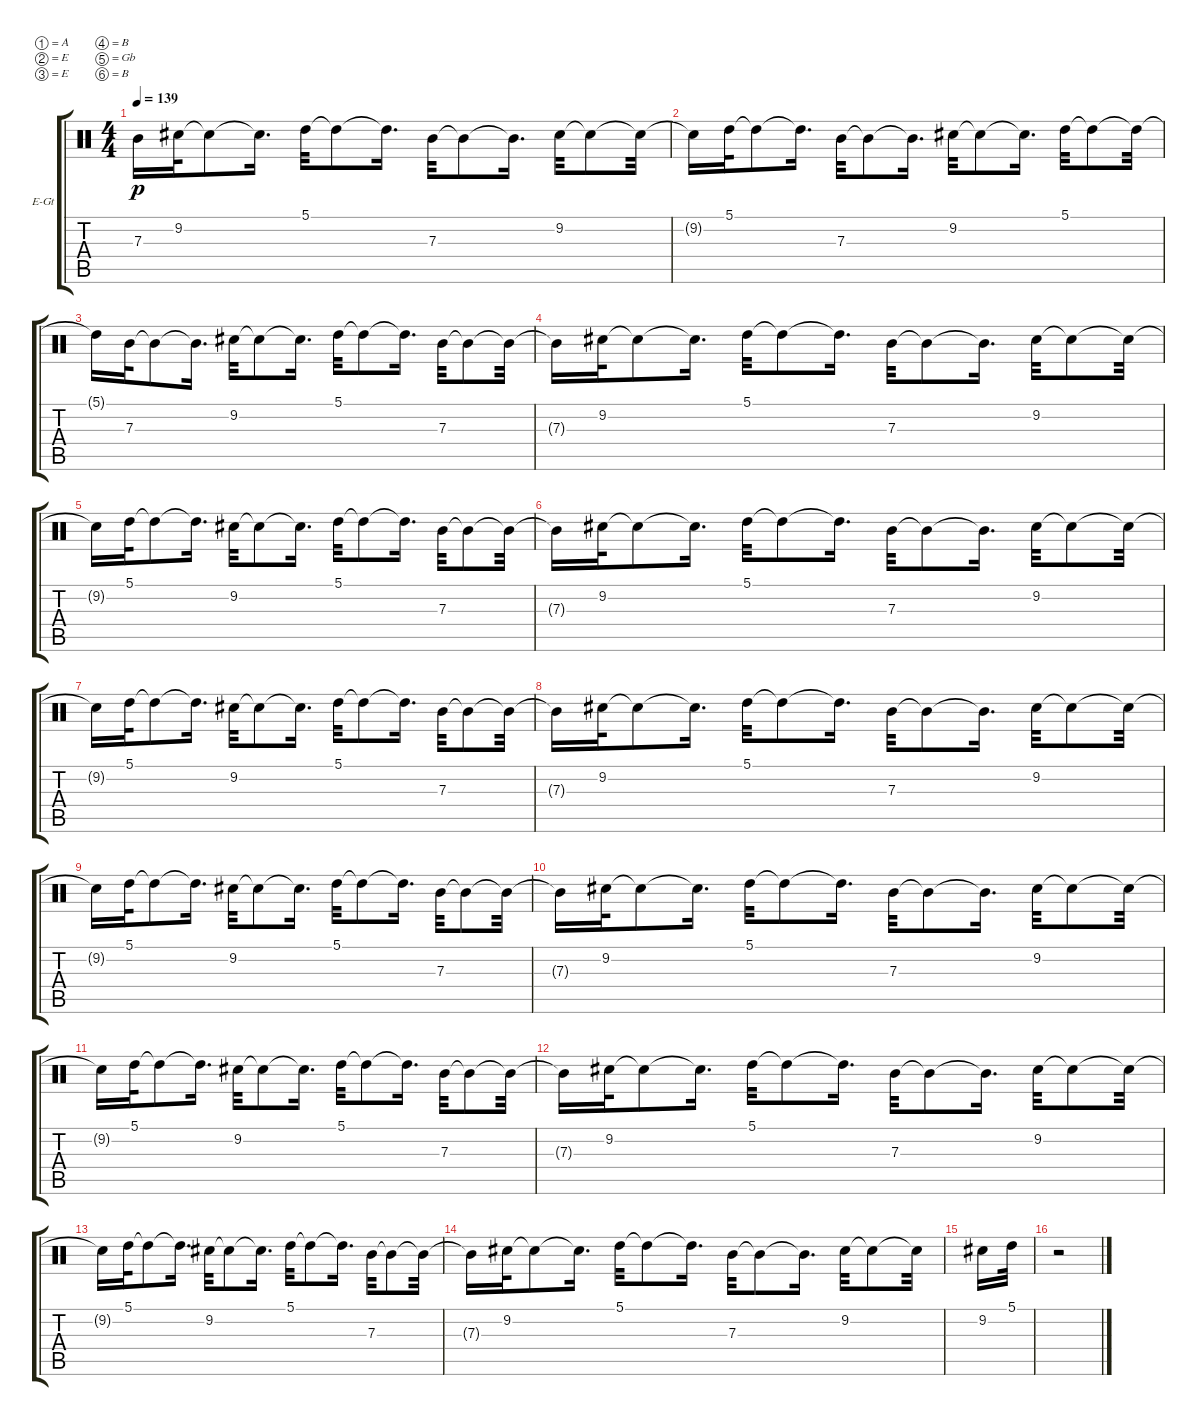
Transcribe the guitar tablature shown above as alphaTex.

\bracketExtendMode groupsimilarinstruments
\firstSystemTrackNameOrientation horizontal
\otherSystemsTrackNameOrientation horizontal
\track ("Danny Lead" "E-Gt") {instrument electricguitarclean}
\staff {score tabs}
\tuning (A3 E3 E3 B2 Gb2 B1)
\ts (4 4)
\tempo 139
\clef neutral
\scale
0.333333
\ks c
7.3{t}.16{dy p} 9.2.32 9.2{t}.8 9.2{t}.16{d} 5.1.32 5.1{t}.8 5.1{t}.16{d} 7.3.32 7.3{t}.8 7.3{t}.16{d} 9.2.32 9.2{t}.8 9.2{t}.32 |
\scale
0.333333 9.2{t}.16 5.1.32 5.1{t}.8 5.1{t}.16{d} 7.3.32 7.3{t}.8 7.3{t}.16{d} 9.2.32 9.2{t}.8 9.2{t}.16{d} 5.1.32 5.1{t}.8 5.1{t}.32 |
\scale
0.333333 5.1{t}.16 7.3.32 7.3{t}.8 7.3{t}.16{d} 9.2.32 9.2{t}.8 9.2{t}.16{d} 5.1.32 5.1{t}.8 5.1{t}.16{d} 7.3.32 7.3{t}.8 7.3{t}.32 |
\scale
0.333333 7.3{t}.16 9.2.32 9.2{t}.8 9.2{t}.16{d} 5.1.32 5.1{t}.8 5.1{t}.16{d} 7.3.32 7.3{t}.8 7.3{t}.16{d} 9.2.32 9.2{t}.8 9.2{t}.32 |
\scale
0.333333 9.2{t}.16 5.1.32 5.1{t}.8 5.1{t}.16{d} 9.2.32 9.2{t}.8 9.2{t}.16{d} 5.1.32 5.1{t}.8 5.1{t}.16{d} 7.3.32 7.3{t}.8 7.3{t}.32 |
\scale
0.333333 7.3{t}.16 9.2.32 9.2{t}.8 9.2{t}.16{d} 5.1.32 5.1{t}.8 5.1{t}.16{d} 7.3.32 7.3{t}.8 7.3{t}.16{d} 9.2.32 9.2{t}.8 9.2{t}.32 |
\scale
0.333333 9.2{t}.16 5.1.32 5.1{t}.8 5.1{t}.16{d} 9.2.32 9.2{t}.8 9.2{t}.16{d} 5.1.32 5.1{t}.8 5.1{t}.16{d} 7.3.32 7.3{t}.8 7.3{t}.32 |
\scale
0.333333 7.3{t}.16 9.2.32 9.2{t}.8 9.2{t}.16{d} 5.1.32 5.1{t}.8 5.1{t}.16{d} 7.3.32 7.3{t}.8 7.3{t}.16{d} 9.2.32 9.2{t}.8 9.2{t}.32 |
\scale
0.333333 9.2{t}.16 5.1.32 5.1{t}.8 5.1{t}.16{d} 9.2.32 9.2{t}.8 9.2{t}.16{d} 5.1.32 5.1{t}.8 5.1{t}.16{d} 7.3.32 7.3{t}.8 7.3{t}.32 |
\scale
0.333333 7.3{t}.16 9.2.32 9.2{t}.8 9.2{t}.16{d} 5.1.32 5.1{t}.8 5.1{t}.16{d} 7.3.32 7.3{t}.8 7.3{t}.16{d} 9.2.32 9.2{t}.8 9.2{t}.32 |
\scale
0.333333 9.2{t}.16 5.1.32 5.1{t}.8 5.1{t}.16{d} 9.2.32 9.2{t}.8 9.2{t}.16{d} 5.1.32 5.1{t}.8 5.1{t}.16{d} 7.3.32 7.3{t}.8 7.3{t}.32 |
\scale
0.333333 7.3{t}.16 9.2.32 9.2{t}.8 9.2{t}.16{d} 5.1.32 5.1{t}.8 5.1{t}.16{d} 7.3.32 7.3{t}.8 7.3{t}.16{d} 9.2.32 9.2{t}.8 9.2{t}.32 |
\scale
0.333333 9.2{t}.16 5.1.32 5.1{t}.8 5.1{t}.16{d} 9.2.32 9.2{t}.8 9.2{t}.16{d} 5.1.32 5.1{t}.8 5.1{t}.16{d} 7.3.32 7.3{t}.8 7.3{t}.32 |
\scale
0.333333 7.3{t}.16 9.2.32 9.2{t}.8 9.2{t}.16{d} 5.1.32 5.1{t}.8 5.1{t}.16{d} 7.3.32 7.3{t}.8 7.3{t}.16{d} 9.2.32 9.2{t}.8 9.2{t}.32 |
9.2.16 5.1.32 |
\scale
0.333333 r.2
